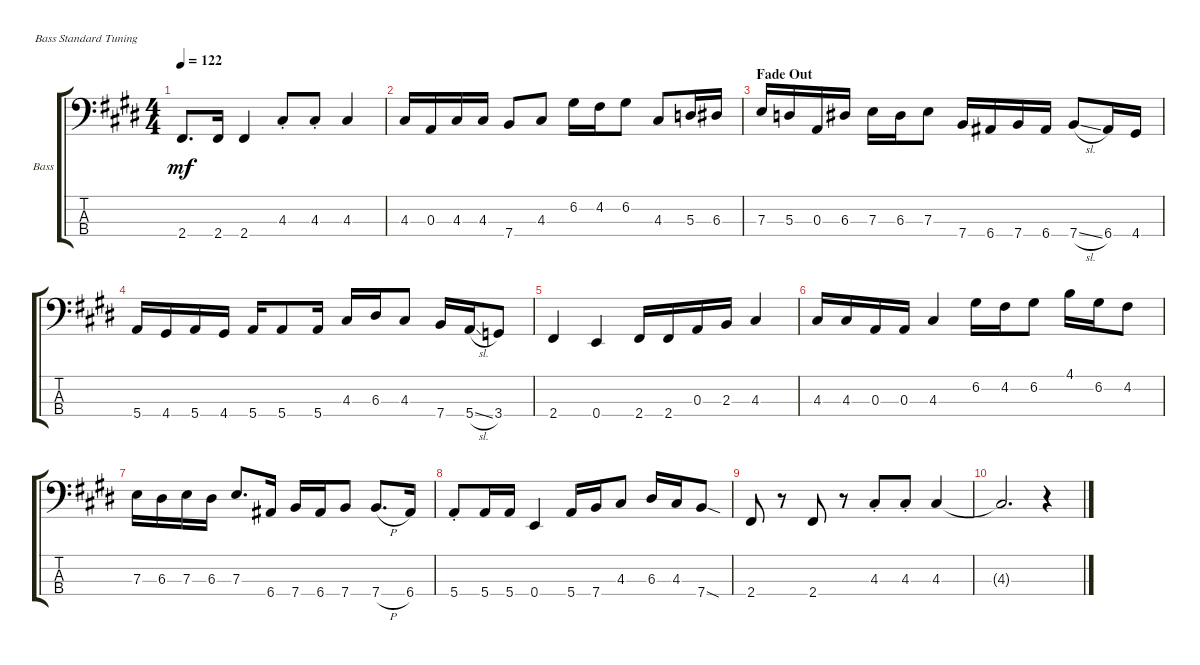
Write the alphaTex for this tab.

\defaultSystemsLayout 4
\bracketExtendMode groupsimilarinstruments
\firstSystemTrackNameOrientation horizontal
\otherSystemsTrackNameOrientation horizontal
\track ("Electric Bass (Tom Fowler)" "Bass") {instrument electricbassfinger}
\staff {score tabs}
\tuning (G2 D2 A1 E1)
\ts (4 4)
\tempo 122
\clef f4
\ks e
2.4.8{d dy mf} 2.4.16 2.4.4 4.3{st}.8 4.3{st}.8 4.3.4 |
4.3.16 0.3.16 4.3.16 4.3.16 7.4.8 4.3.8 6.2.16 4.2.16 6.2.8 4.3.8 5.3.16 6.3.16 |
\section ("" "Fade Out")
7.3.16 5.3.16 0.3.16 6.3.16 7.3.16 6.3.16 7.3.8 7.4.16 6.4.16 7.4.16 6.4.16 7.4{sl}.8 6.4.16 4.4.16 |
5.4.16 4.4.16 5.4.16 4.4.16 5.4.16 5.4.8 5.4.16 4.3.16 6.3.16 4.3.8 7.4.16 5.4{sl}.16 3.4.8 |
2.4.4 0.4.4 2.4.16 2.4.16 0.3.16 2.3.16 4.3.4 |
4.3.16 4.3.16 0.3.16 0.3.16 4.3.4 6.2.16 4.2.16 6.2.8 4.1.16 6.2.16 4.2.8 |
7.3.16 6.3.16 7.3.16 6.3.16 7.3.8{d} 6.4.16 7.4.16 6.4.16 7.4.8 7.4{h}.8{d} 6.4.16 |
5.4{st}.8 5.4.16 5.4.16 0.4.4 5.4.16 7.4.16 4.3.8 6.3.16 4.3.16 7.4{sod}.8 |
2.4.8 r.8 2.4.8 r.8 4.3{st}.8 4.3{st}.8 4.3.4 |
4.3{t}.2{d} r.4
